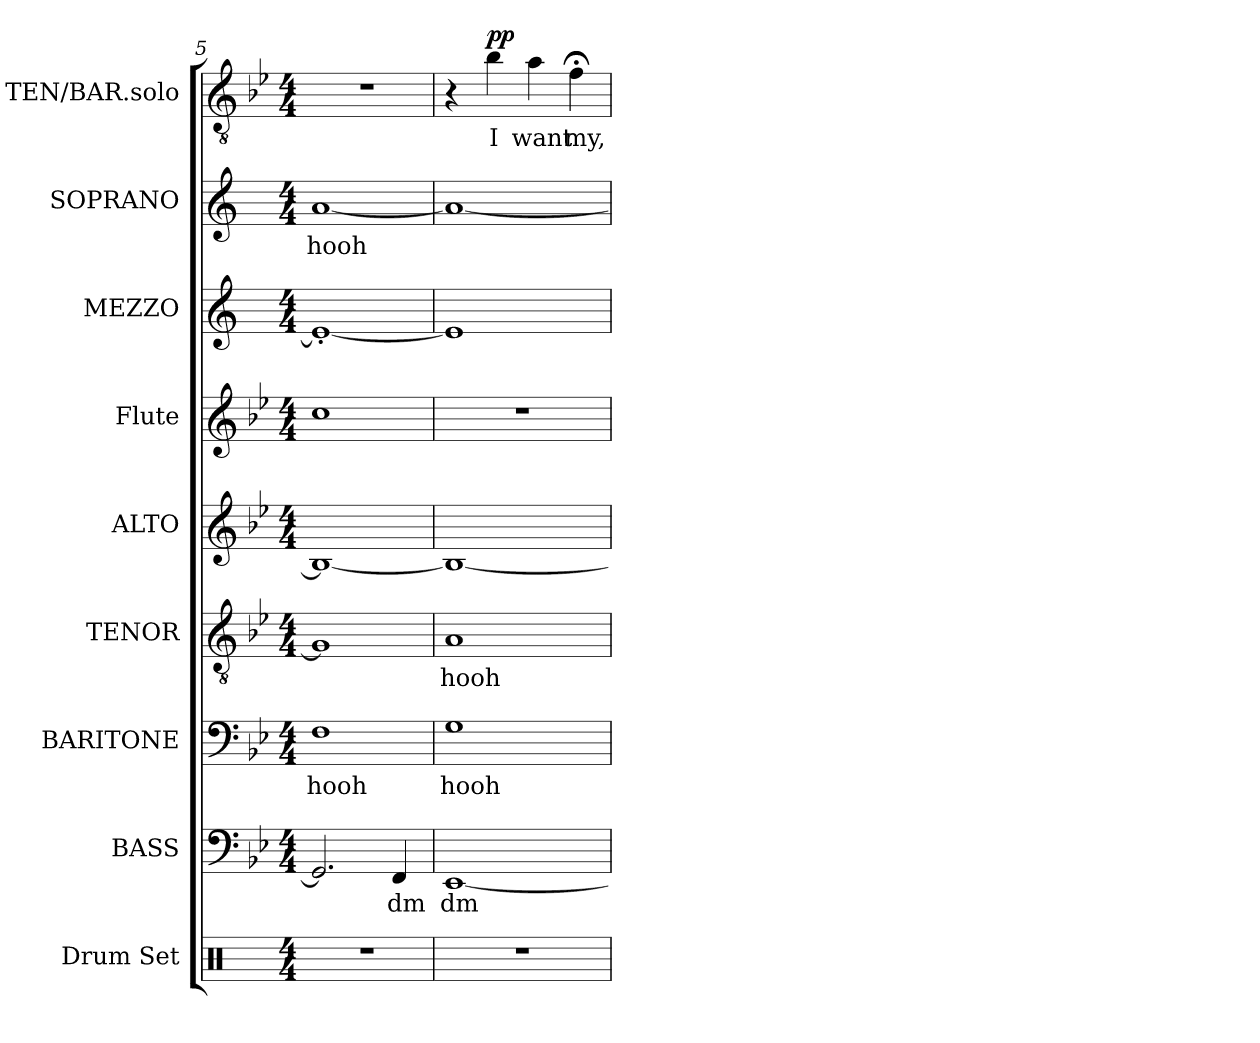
**kern	**kern	**text	**kern	**text	**kern	**text	**kern	**kern	**kern	**kern	**text	**kern	**text	**dynam
*part9	*part8	*part8	*part7	*part7	*part6	*part6	*part5	*part4	*part3	*part2	*part2	*part1	*part1	*part1
*staff9	*staff8	*staff8	*staff7	*staff7	*staff6	*staff6	*staff5	*staff4	*staff3	*staff2	*staff2	*staff1	*staff1	*staff1
*I"Drum Set	*I"BASS	*	*I"BARITONE	*	*I"TENOR	*	*I"ALTO	*I"Flute	*I"MEZZO	*I"SOPRANO	*	*I"TEN/BAR.solo	*	*
*I'Dr.	*I'B.	*	*I'Bar.	*	*I'T.	*	*I'A.	*I'Fl.	*	*I'S.	*	*I'T.	*	*
*clefX	*clefF4	*	*clefF4	*	*clefGv2	*	*clefG2	*clefG2	*clefG2	*clefG2	*	*clefGv2	*	*
*	*	*	*	*	*	*	*	*	*ITrd1c2	*ITrd1c2	*	*	*	*
*k[]	*k[b-e-]	*	*k[b-e-]	*	*k[b-e-]	*	*k[b-e-]	*k[b-e-]	*k[b-e-]	*k[b-e-]	*	*k[b-e-]	*	*
*M4/4	*M4/4	*	*M4/4	*	*M4/4	*	*M4/4	*M4/4	*M4/4	*M4/4	*	*M4/4	*	*
=5	=5	=5	=5	=5	=5	=5	=5	=5	=5	=5	=5	=5	=5	=5
!	!	!	!	!LO:LY:b	!	!	!	!	!	!	!LO:LY:b	!	!	!
1r	2.GG/]	.	1F	hooh	1G]	.	1B-_	1cc	1d'_	[1g	hooh	1r	.	.
!	!	!LO:LY:b	!	!	!	!	!	!	!	!	!	!	!	!
.	4FF/	dm	.	.	.	.	.	.	.	.	.	.	.	.
=6	=6	=6	=6	=6	=6	=6	=6	=6	=6	=6	=6	=6	=6	=6
!	!	!LO:LY:b	!	!LO:LY:b	!	!LO:LY:b	!	!	!	!	!	!	!	!
1r	[1EE-	dm	1G	hooh	1A	hooh	1B-_	1r	1d]	1g_	.	4r	.	.
!	!	!	!	!	!	!	!	!	!	!	!	!	!LO:LY:b	!LO:DY:b
.	.	.	.	.	.	.	.	.	.	.	.	4b-\	I	pp
!	!	!	!	!	!	!	!	!	!	!	!	!	!LO:LY:b	!
.	.	.	.	.	.	.	.	.	.	.	.	4a\	want	.
!	!	!	!	!	!	!	!	!	!	!	!	!	!LO:LY:b	!
.	.	.	.	.	.	.	.	.	.	.	.	4f;<\	my,	.
=	=	=	=	=	=	=	=	=	=	=	=	=	=	=
*-	*-	*-	*-	*-	*-	*-	*-	*-	*-	*-	*-	*-	*-	*-
